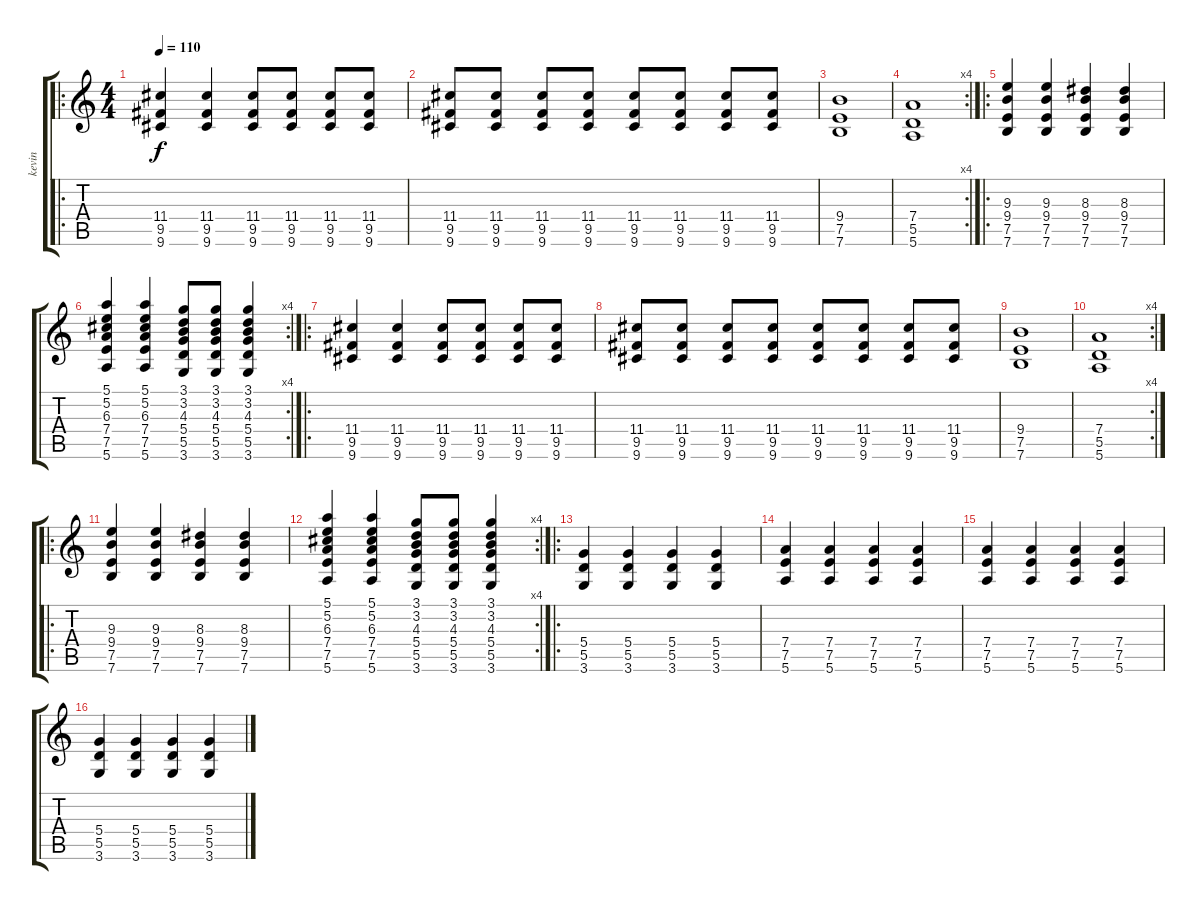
\track ("kevin" "kevin") {instrument overdrivenguitar}
\staff {score tabs}
\tuning (E4 B3 G3 D3 A2 E2) {hide}
\ro
\ts (4 4)
\tempo 110
\clef g2
\ks c
(11.4 9.5 9.6).4{dy f instrument overdrivenguitar} (11.4 9.5 9.6).4 (11.4 9.5 9.6).8 (11.4 9.5 9.6).8 (11.4 9.5 9.6).8 (11.4 9.5 9.6).8 |
(11.4 9.5 9.6).8 (11.4 9.5 9.6).8 (11.4 9.5 9.6).8 (11.4 9.5 9.6).8 (11.4 9.5 9.6).8 (11.4 9.5 9.6).8 (11.4 9.5 9.6).8 (11.4 9.5 9.6).8 |
(9.4 7.5 7.6).1 |
\rc 4
(7.4 5.5 5.6).1 |
\ro
(9.3 9.4 7.5 7.6).4 (9.3 9.4 7.5 7.6).4 (8.3 9.4 7.5 7.6).4 (8.3 9.4 7.5 7.6).4 |
\rc 4
(5.1 5.2 6.3 7.4 7.5 5.6).4 (5.1 5.2 6.3 7.4 7.5 5.6).4 (3.1 3.2 4.3 5.4 5.5 3.6).8 (3.1 3.2 4.3 5.4 5.5 3.6).8 (3.1 3.2 4.3 5.4 5.5 3.6).4 |
\ro
(11.4 9.5 9.6).4 (11.4 9.5 9.6).4 (11.4 9.5 9.6).8 (11.4 9.5 9.6).8 (11.4 9.5 9.6).8 (11.4 9.5 9.6).8 |
(11.4 9.5 9.6).8 (11.4 9.5 9.6).8 (11.4 9.5 9.6).8 (11.4 9.5 9.6).8 (11.4 9.5 9.6).8 (11.4 9.5 9.6).8 (11.4 9.5 9.6).8 (11.4 9.5 9.6).8 |
(9.4 7.5 7.6).1 |
\rc 4
(7.4 5.5 5.6).1 |
\ro
(9.3 9.4 7.5 7.6).4 (9.3 9.4 7.5 7.6).4 (8.3 9.4 7.5 7.6).4 (8.3 9.4 7.5 7.6).4 |
\rc 4
(5.1 5.2 6.3 7.4 7.5 5.6).4 (5.1 5.2 6.3 7.4 7.5 5.6).4 (3.1 3.2 4.3 5.4 5.5 3.6).8 (3.1 3.2 4.3 5.4 5.5 3.6).8 (3.1 3.2 4.3 5.4 5.5 3.6).4 |
\ro
(5.4 5.5 3.6).4 (5.4 5.5 3.6).4 (5.4 5.5 3.6).4 (5.4 5.5 3.6).4 |
(7.4 7.5 5.6).4 (7.4 7.5 5.6).4 (7.4 7.5 5.6).4 (7.4 7.5 5.6).4 |
(7.4 7.5 5.6).4 (7.4 7.5 5.6).4 (7.4 7.5 5.6).4 (7.4 7.5 5.6).4 |
(5.4 5.5 3.6).4 (5.4 5.5 3.6).4 (5.4 5.5 3.6).4 (5.4 5.5 3.6).4
